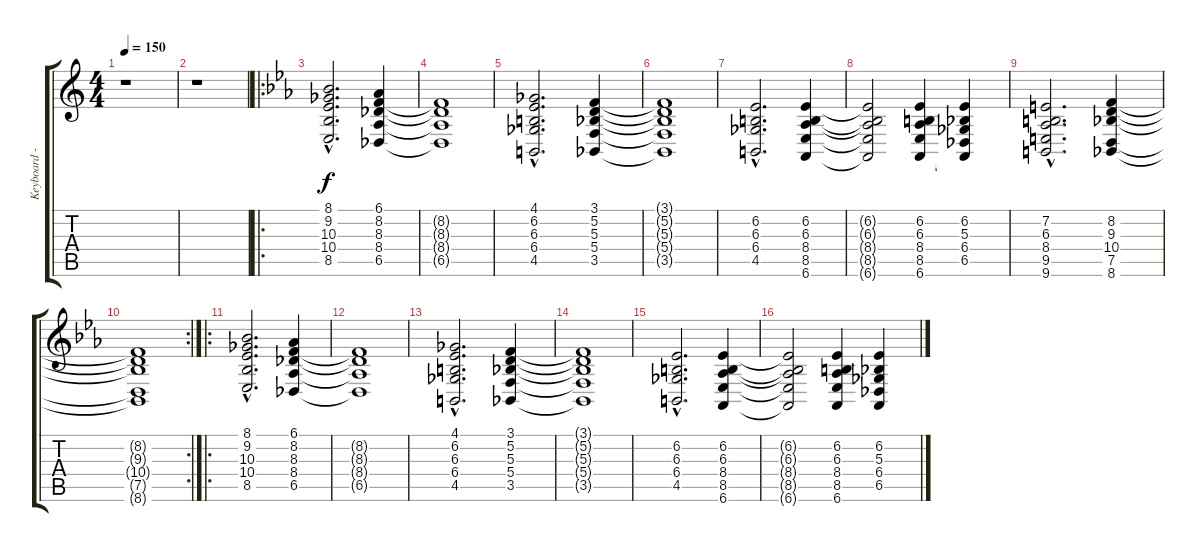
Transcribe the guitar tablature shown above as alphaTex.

\track ("Keyboard - Organ" "Keyboard -") {instrument churchorgan}
\staff {score tabs}
\tuning (D4 A3 F3 C3 G2 D2) {hide}
\ts (4 4)
\tempo 150
\clef g2
\ks aminor
r.1{dy f} |
r.1 |
\ro
\ks cminor
(8.1{hac} 9.2{hac} 10.3{hac} 10.4{hac} 8.5{hac}).2{d} (6.1 8.2 8.3 8.4 6.5).4 |
(8.2{t} 8.3{t} 8.4{t} 6.5{t}).1 |
(4.1{hac} 6.2{hac} 6.3{hac} 6.4{hac} 4.5{hac}).2{d} (3.1 5.2 5.3 5.4 3.5).4 |
(3.1{t} 5.2{t} 5.3{t} 5.4{t} 3.5{t}).1 |
(6.2{hac} 6.3{hac} 6.4{hac} 4.5{hac}).2{d} (6.2 6.3 8.4 8.5 6.6).4 |
(6.2{t} 6.3{t} 8.4{t} 8.5{t} 6.6{t}).2 (6.2 6.3 8.4 8.5 6.6).4 (6.2 5.3 6.4 6.5 6.6{t}).4 |
(7.2{hac} 6.3{hac} 8.4{hac} 9.5{hac} 9.6{hac}).2{d} (8.2 9.3 10.4 7.5 8.6).4 |
\rc 2
(8.2{t} 9.3{t} 10.4{t} 7.5{t} 8.6{t}).1 |
\ro
(8.1{hac} 9.2{hac} 10.3{hac} 10.4{hac} 8.5{hac}).2{d} (6.1 8.2 8.3 8.4 6.5).4 |
(8.2{t} 8.3{t} 8.4{t} 6.5{t}).1 |
(4.1{hac} 6.2{hac} 6.3{hac} 6.4{hac} 4.5{hac}).2{d} (3.1 5.2 5.3 5.4 3.5).4 |
(3.1{t} 5.2{t} 5.3{t} 5.4{t} 3.5{t}).1 |
(6.2{hac} 6.3{hac} 6.4{hac} 4.5{hac}).2{d} (6.2 6.3 8.4 8.5 6.6).4 |
(6.2{t} 6.3{t} 8.4{t} 8.5{t} 6.6{t}).2 (6.2 6.3 8.4 8.5 6.6).4 (6.2 5.3 6.4 6.5 6.6{t}).4
